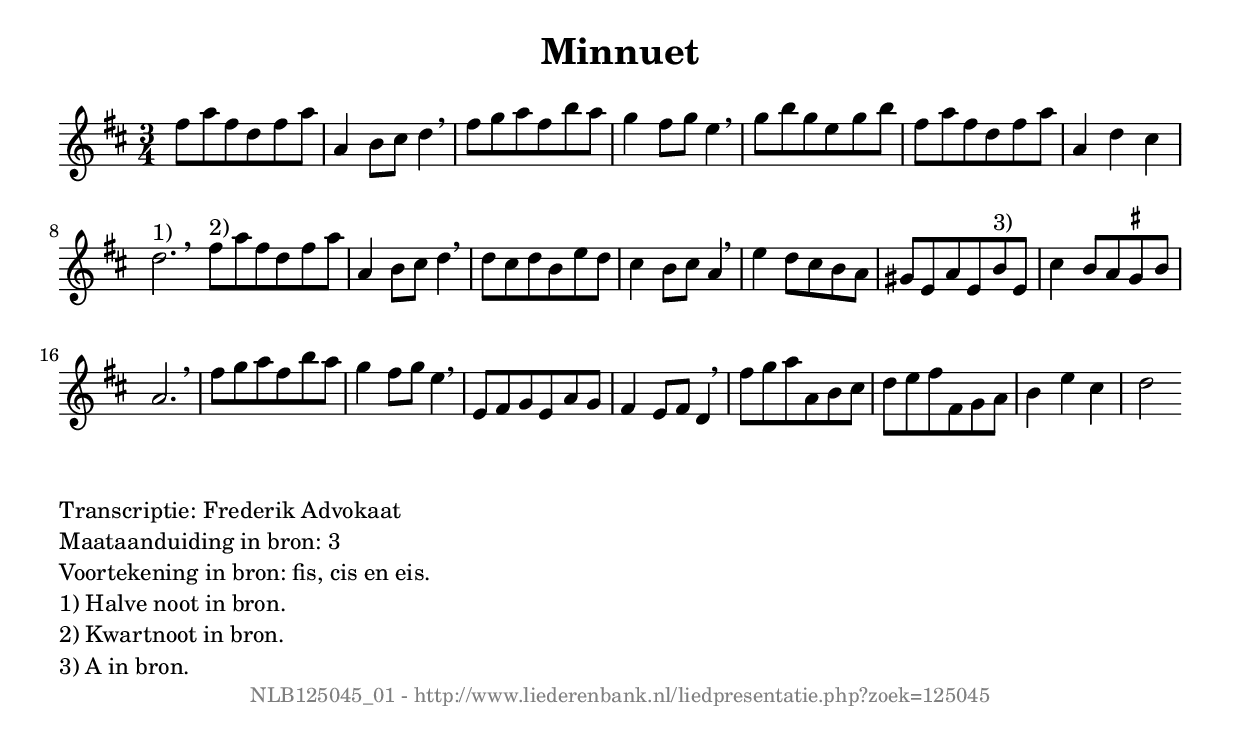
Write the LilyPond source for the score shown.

%
% produced by wce2krn 1.64 (7 June 2014)
%
\version"2.16"
#(append! paper-alist '(("long" . (cons (* 210 mm) (* 2000 mm)))))
#(set-default-paper-size "long")
sb = {\breathe}
mBreak = {\breathe }
bBreak = {\breathe }
x = {\once\override NoteHead #'style = #'cross }
gl=\glissando
itime={\override Staff.TimeSignature #'stencil = ##f }
ficta = {\once\set suggestAccidentals = ##t}
fine = {\once\override Score.RehearsalMark #'self-alignment-X = #1 \mark \markup {\italic{Fine}}}
dc = {\once\override Score.RehearsalMark #'self-alignment-X = #1 \mark \markup {\italic{D.C.}}}
dcf = {\once\override Score.RehearsalMark #'self-alignment-X = #1 \mark \markup {\italic{D.C. al Fine}}}
dcc = {\once\override Score.RehearsalMark #'self-alignment-X = #1 \mark \markup {\italic{D.C. al Coda}}}
ds = {\once\override Score.RehearsalMark #'self-alignment-X = #1 \mark \markup {\italic{D.S.}}}
dsf = {\once\override Score.RehearsalMark #'self-alignment-X = #1 \mark \markup {\italic{D.S. al Fine}}}
dsc = {\once\override Score.RehearsalMark #'self-alignment-X = #1 \mark \markup {\italic{D.S. al Coda}}}
pv = {\set Score.repeatCommands = #'((volta "1"))}
sv = {\set Score.repeatCommands = #'((volta "2"))}
tv = {\set Score.repeatCommands = #'((volta "3"))}
qv = {\set Score.repeatCommands = #'((volta "4"))}
xv = {\set Score.repeatCommands = #'((volta #f))}
\header{ tagline = ""
title = "Minnuet"
}
\score {{
\key d \major
\relative g'
{
\set melismaBusyProperties = #'()
\time 3/4
\tempo 4=120
\override Score.MetronomeMark #'transparent = ##t
\override Score.RehearsalMark #'break-visibility = #(vector #t #t #f)
fis'8 a fis d fis a a,4 b8 cis d4 \sb fis8 g a fis b a g4 fis8 g e4 \mBreak \bar "|"
g8 b g e g b fis a fis d fis a a,4 d cis d2.^"1)" \bar ":|:" \bBreak
fis8^"2)" a8 fis d fis a a,4 b8 cis d4 \sb d8 cis d b e d cis4 b8 cis a4 \mBreak \bar "|"
e'4 d8 cis b a gis e a e b'^"3)" e, cis'4 b8 a \ficta gis b a2. \mBreak \bar "|"
fis'8 g a fis b a g4 fis8 g e4 \sb e,8 fis g e a g fis4 e8 fis d4 \mBreak \bar "|"
fis'8 g a a, b cis d e fis fis, g a b4 e cis d2 \bar ":|"
 }}
 \midi { }
 \layout {
            indent = 0.0\cm
}
}
\markup { \wordwrap-string #" 
Transcriptie: Frederik Advokaat

Maataanduiding in bron: 3

Voortekening in bron: fis, cis en eis.

1) Halve noot in bron.

2) Kwartnoot in bron.

3) A in bron.
"}
\markup { \vspace #0 } \markup { \with-color #grey \fill-line { \center-column { \smaller "NLB125045_01 - http://www.liederenbank.nl/liedpresentatie.php?zoek=125045" } } }
